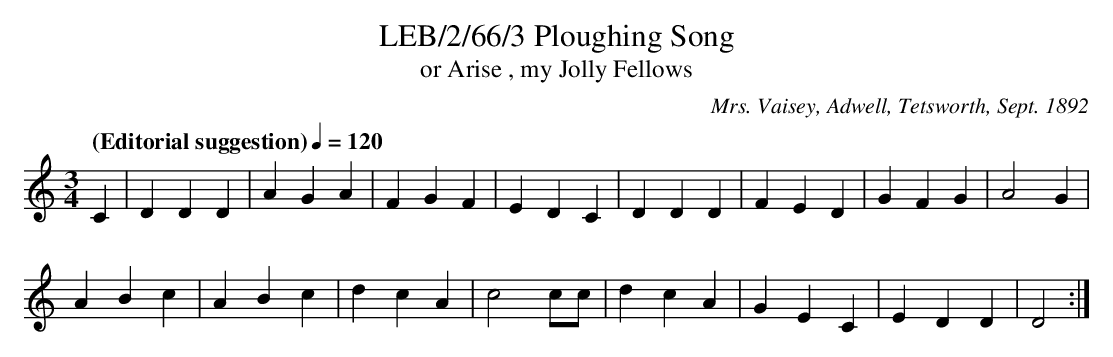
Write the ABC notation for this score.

X:1
T:LEB/2/66/3 Ploughing Song
T: or Arise , my Jolly Fellows
C:Mrs. Vaisey, Adwell, Tetsworth, Sept. 1892
L:1/4
Q:"(Editorial suggestion)" 1/4=120
M:3/4
K:C
C | D D D | A G A | F G F | E D C | D D D | F E D | G F G | A2 G |
A B c | A B c | d c A | c2 c/2c/2 | d c A | G E C | E D D | D2 :|
